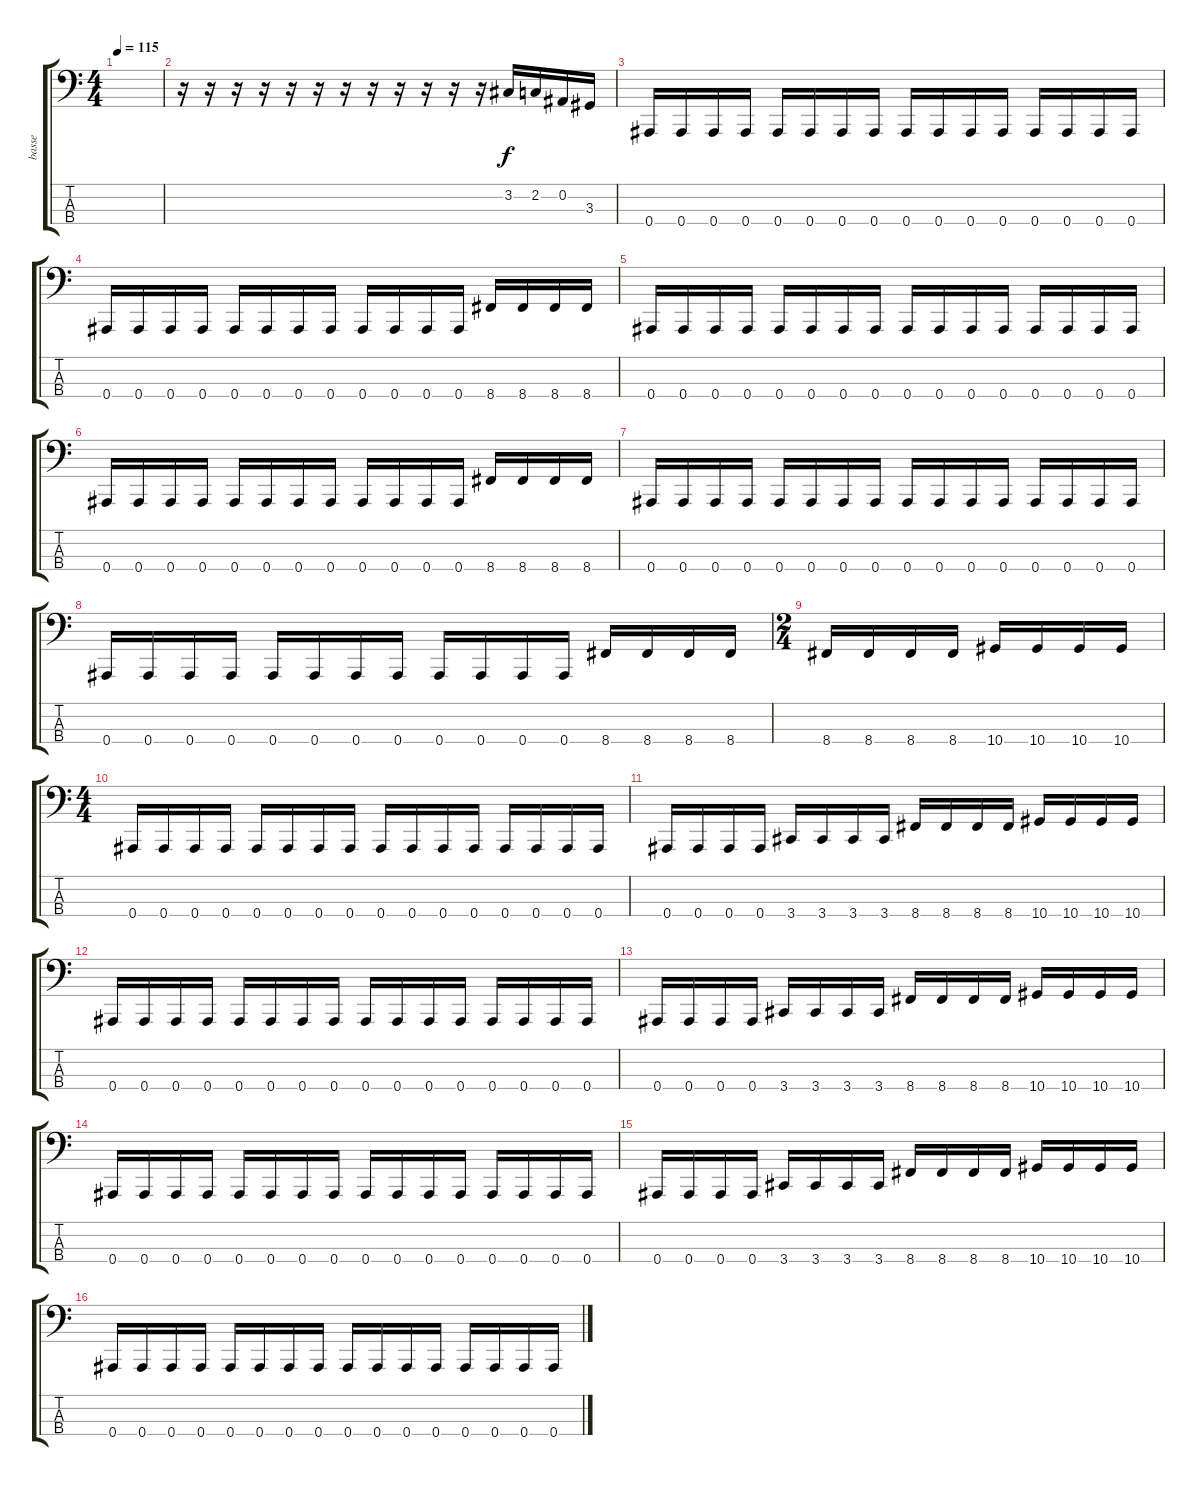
\track ("basse" "basse") {instrument electricbassfinger}
\staff {score tabs}
\tuning (Eb2 Bb1 F1 Bb0) {hide}
\ts (4 4)
\tempo 115
\clef f4
\ks c
|
r.16 r.16 r.16 r.16 r.16 r.16 r.16 r.16 r.16 r.16 r.16 r.16 3.2.16 2.2.16 0.2.16 3.3.16 |
0.4.16 0.4.16 0.4.16 0.4.16 0.4.16 0.4.16 0.4.16 0.4.16 0.4.16 0.4.16 0.4.16 0.4.16 0.4.16 0.4.16 0.4.16 0.4.16 |
0.4.16 0.4.16 0.4.16 0.4.16 0.4.16 0.4.16 0.4.16 0.4.16 0.4.16 0.4.16 0.4.16 0.4.16 8.4.16 8.4.16 8.4.16 8.4.16 |
0.4.16 0.4.16 0.4.16 0.4.16 0.4.16 0.4.16 0.4.16 0.4.16 0.4.16 0.4.16 0.4.16 0.4.16 0.4.16 0.4.16 0.4.16 0.4.16 |
0.4.16 0.4.16 0.4.16 0.4.16 0.4.16 0.4.16 0.4.16 0.4.16 0.4.16 0.4.16 0.4.16 0.4.16 8.4.16 8.4.16 8.4.16 8.4.16 |
0.4.16 0.4.16 0.4.16 0.4.16 0.4.16 0.4.16 0.4.16 0.4.16 0.4.16 0.4.16 0.4.16 0.4.16 0.4.16 0.4.16 0.4.16 0.4.16 |
0.4.16 0.4.16 0.4.16 0.4.16 0.4.16 0.4.16 0.4.16 0.4.16 0.4.16 0.4.16 0.4.16 0.4.16 8.4.16 8.4.16 8.4.16 8.4.16 |
\ts (2 4)
8.4.16 8.4.16 8.4.16 8.4.16 10.4.16 10.4.16 10.4.16 10.4.16 |
\ts (4 4)
0.4.16 0.4.16 0.4.16 0.4.16 0.4.16 0.4.16 0.4.16 0.4.16 0.4.16 0.4.16 0.4.16 0.4.16 0.4.16 0.4.16 0.4.16 0.4.16 |
0.4.16 0.4.16 0.4.16 0.4.16 3.4.16 3.4.16 3.4.16 3.4.16 8.4.16 8.4.16 8.4.16 8.4.16 10.4.16 10.4.16 10.4.16 10.4.16 |
0.4.16 0.4.16 0.4.16 0.4.16 0.4.16 0.4.16 0.4.16 0.4.16 0.4.16 0.4.16 0.4.16 0.4.16 0.4.16 0.4.16 0.4.16 0.4.16 |
0.4.16 0.4.16 0.4.16 0.4.16 3.4.16 3.4.16 3.4.16 3.4.16 8.4.16 8.4.16 8.4.16 8.4.16 10.4.16 10.4.16 10.4.16 10.4.16 |
0.4.16 0.4.16 0.4.16 0.4.16 0.4.16 0.4.16 0.4.16 0.4.16 0.4.16 0.4.16 0.4.16 0.4.16 0.4.16 0.4.16 0.4.16 0.4.16 |
0.4.16 0.4.16 0.4.16 0.4.16 3.4.16 3.4.16 3.4.16 3.4.16 8.4.16 8.4.16 8.4.16 8.4.16 10.4.16 10.4.16 10.4.16 10.4.16 |
0.4.16 0.4.16 0.4.16 0.4.16 0.4.16 0.4.16 0.4.16 0.4.16 0.4.16 0.4.16 0.4.16 0.4.16 0.4.16 0.4.16 0.4.16 0.4.16
